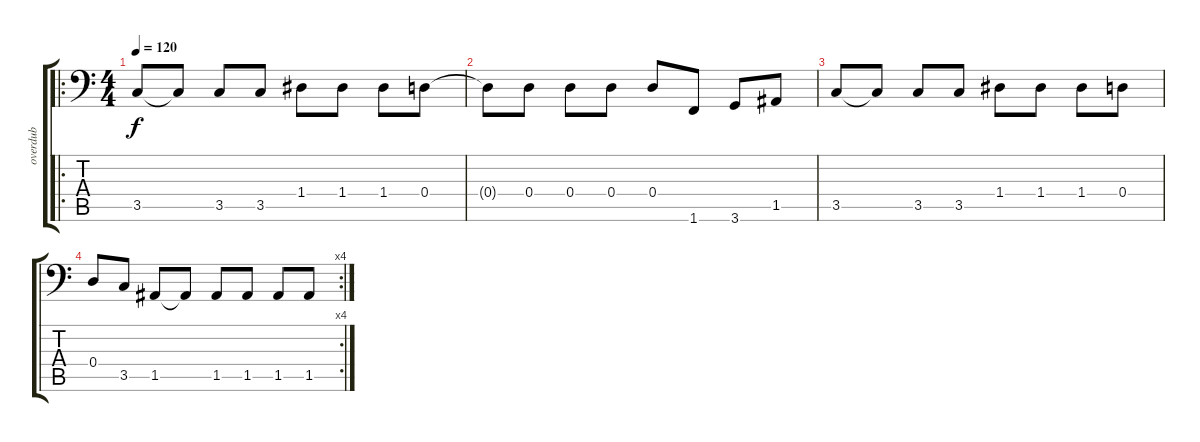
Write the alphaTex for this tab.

\track ("overdub" "overdub") {instrument electricbasspick}
\staff {score tabs}
\tuning (E3 B2 G2 D2 A1 E1) {hide}
\ro
\ts (4 4)
\tempo 120
\clef f4
\ks c
3.5.8{dy f} 3.5{t}.8 3.5.8 3.5.8 1.4.8 1.4.8 1.4.8 0.4.8 |
0.4{t}.8 0.4.8 0.4.8 0.4.8 0.4.8 1.6.8 3.6.8 1.5.8 |
3.5.8 3.5{t}.8 3.5.8 3.5.8 1.4.8 1.4.8 1.4.8 0.4.8 |
\rc 4
0.4.8 3.5.8 1.5.8 1.5{t}.8 1.5.8 1.5.8 1.5.8 1.5.8
